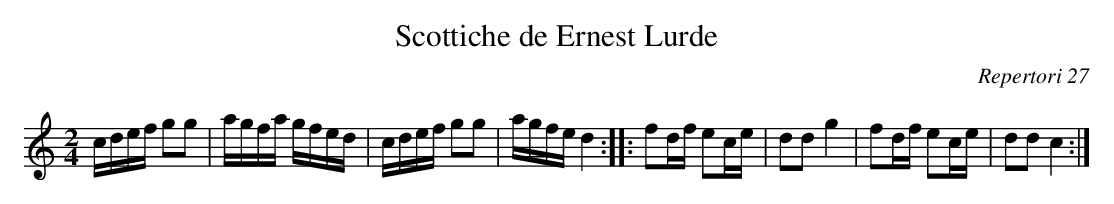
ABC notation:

X:1
T:Scottiche de Ernest Lurde
C:Repertori 27
M:2/4
L:1/16
K:C
cdef g2g2|agfa gfed|cdef g2g2|agfe d4:|\
|:f2df e2ce|d2d2 g4|f2df e2ce|d2d2 c4:|
